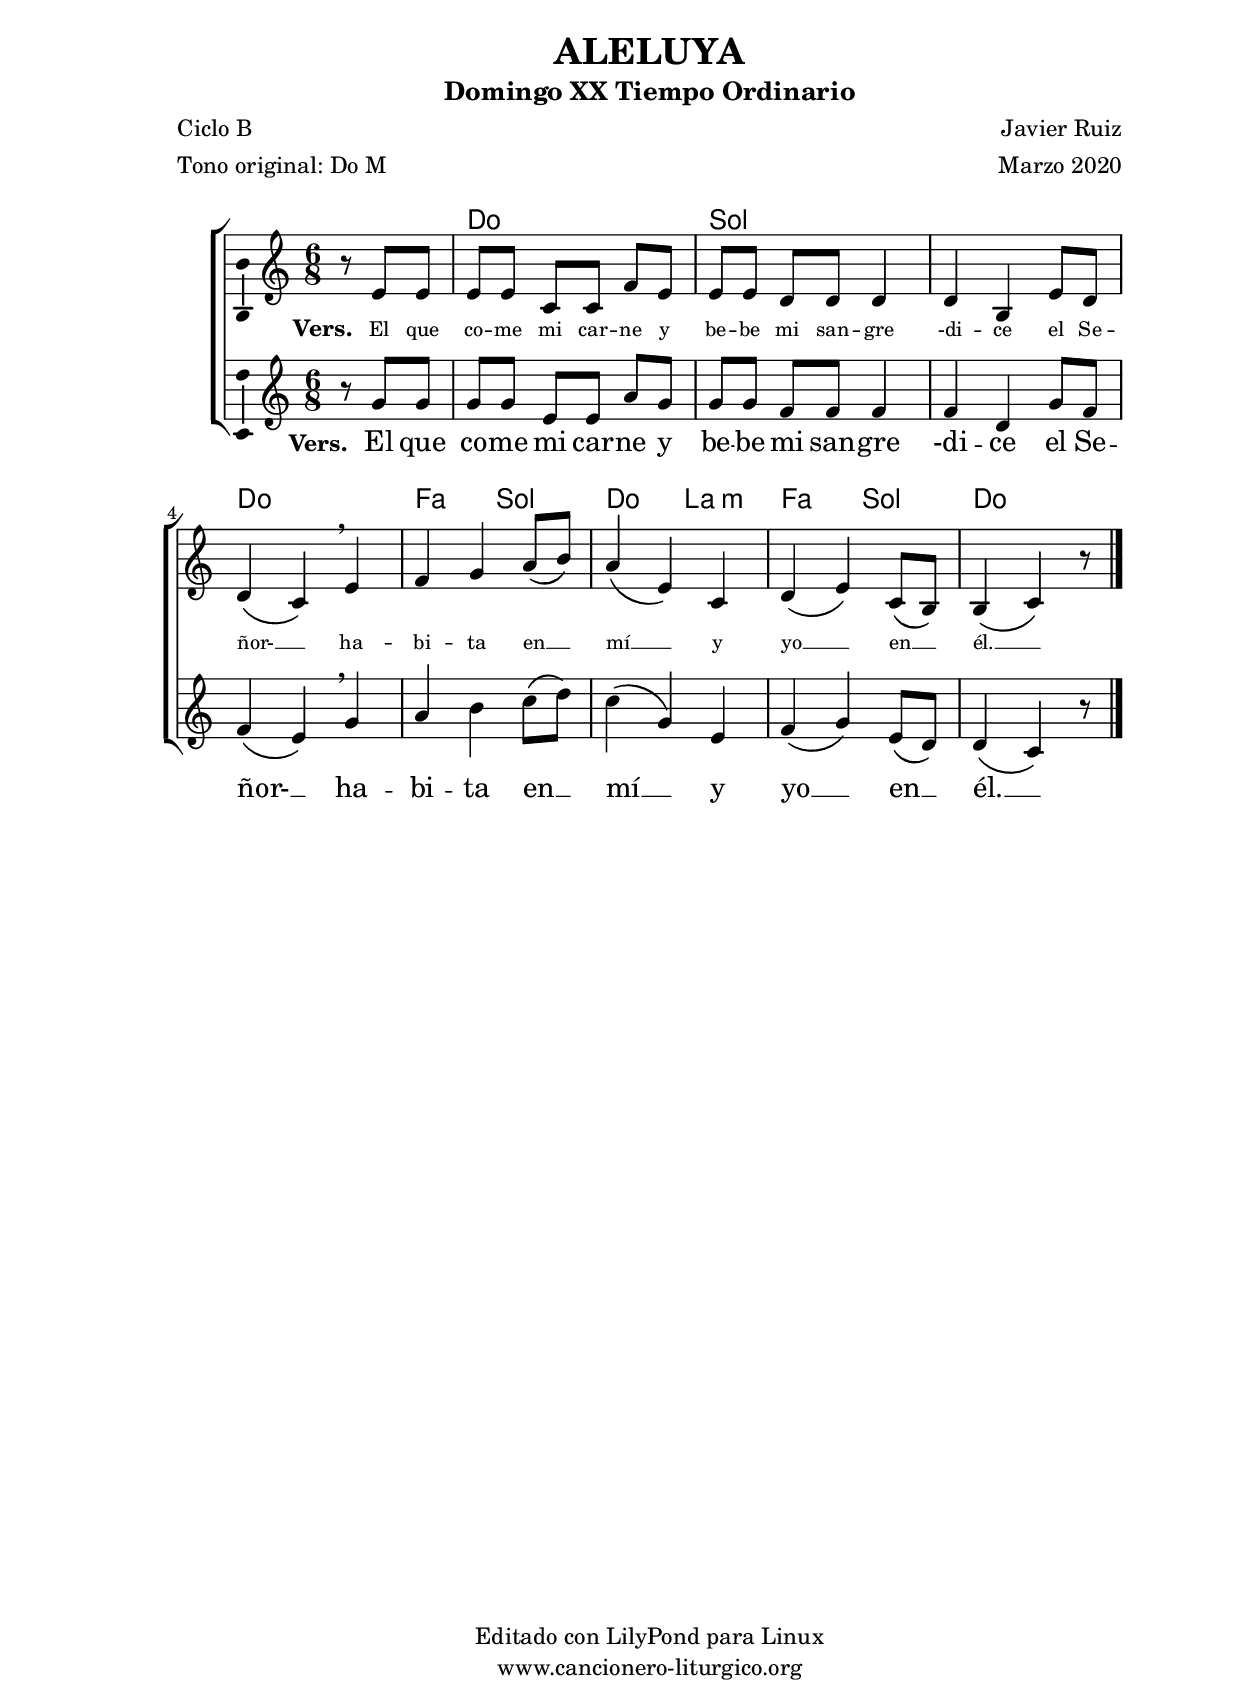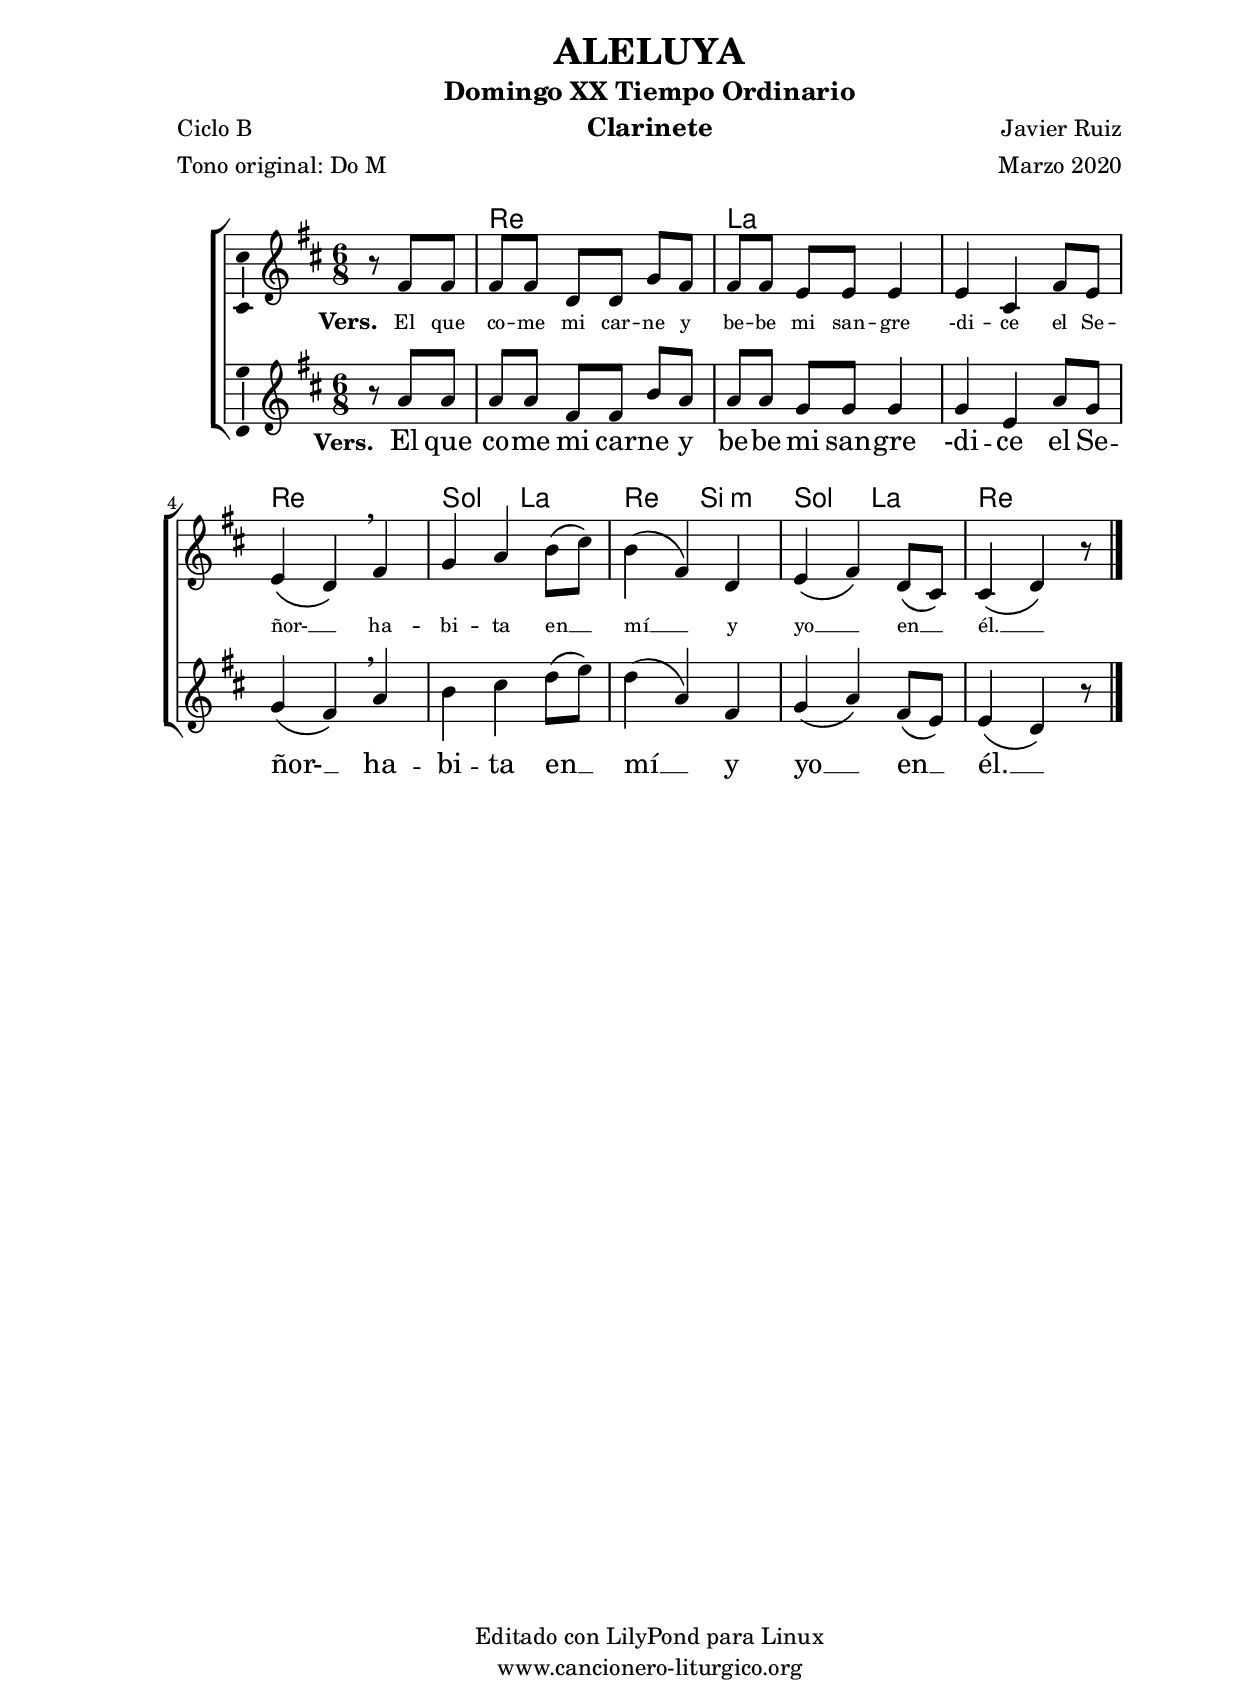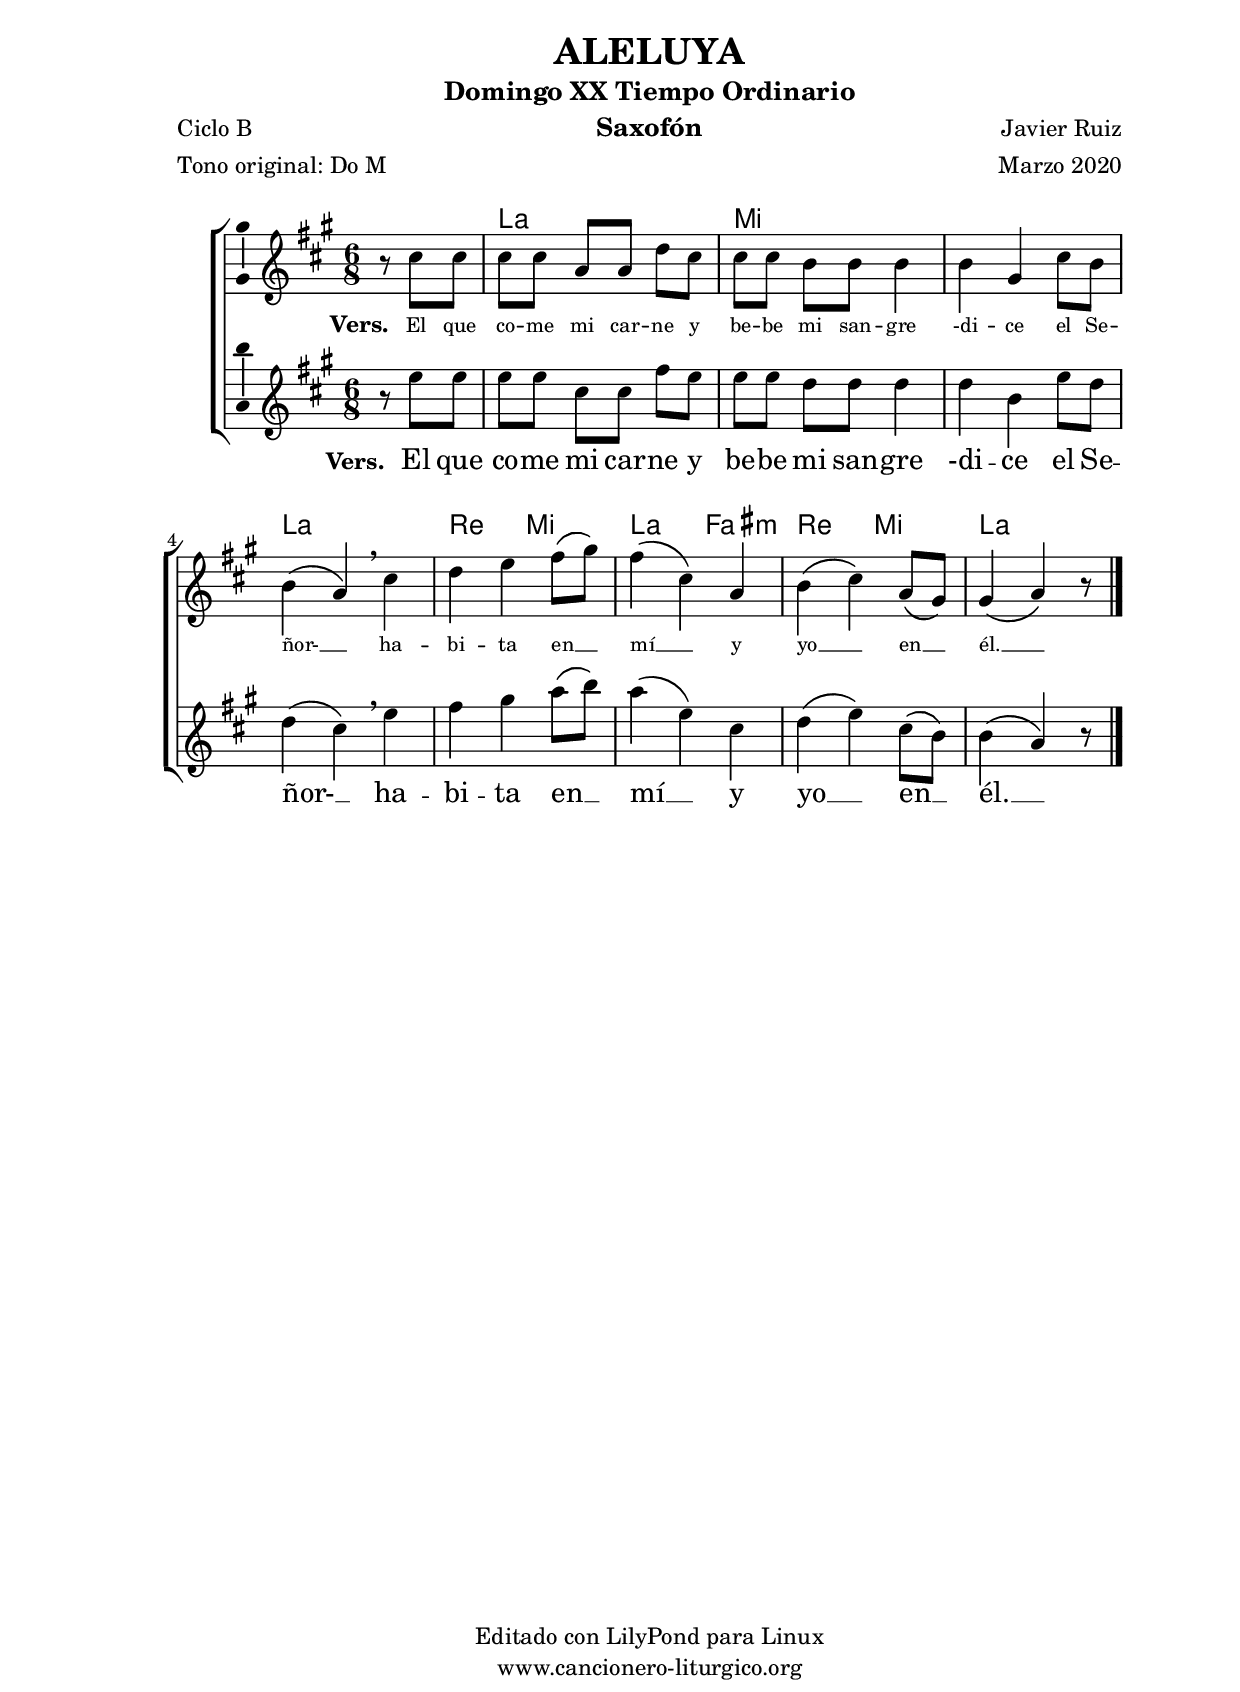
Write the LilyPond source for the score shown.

%
%para convertir .midi en .wav:
%timidity filename.midi -Ow -o finename.wav
%
%
%Para convertir de .wav a .mp3:
%lame -h -m j filename.wav
%
%
%para escuchar el midi:
%timidity nombrefichero.midi
%


%versión de lilypond para la que se ha escrito esta partitura:
\version "2.16.0"

	%Tamaño papel
	#(set-default-paper-size "a4")
	%Tamaño partitura
	#(set-global-staff-size 20)
	%No responde al pulsar sobre una nota
	#(ly:set-option 'point-and-click #f)

%parámetros del encabezamiento:
\header {
	title = "ALELUYA"
	subtitle = "Domingo XX Tiempo Ordinario"
	composer = "Javier Ruiz"
	poet = "Ciclo B"
	meter = "Tono original: Do M"
	arranger = "Marzo 2020"
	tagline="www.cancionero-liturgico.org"
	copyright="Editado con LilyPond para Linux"
	tiempo = "Ordinario"
	usos = "Aleluya"
	letra = "Aleluya. El que come mi carne y bebe mi sangre -dice el Señor- habita en mí y yo en él."
	}

%parámetros asociados al papel:
\paper  {
	oddHeaderMarkup = \markup {\fill-line { \on-the-fly #not-first-page \fromproperty #'header:title \on-the-fly #not-first-page \fromproperty #'header:composer }}
	evenHeaderMarkup = \markup {\fill-line { \fromproperty #'header:composer \fromproperty #'header:title }}
	#(set-paper-size "a4")
	print-page-number = ##f
	first-page-number = 1
	print-first-page-number = ##f
%	head-separation = 3.0 \cm
	top-margin = 1.5 \cm
%	top-margin = 2.0 \cm
%%%	bottom-margin = 0.5\cm
	bottom-margin = 0.2\cm
	left-margin = 3.0 \cm
	line-width = 16.0 \cm 
	indent = 8\mm
	interscoreline = 2.\mm
	between-system-space = 15\mm
%	para que las partituras no llenen la hoja:
	ragged-bottom = ##t
%	idem para la última hoja:
	ragged-last-bottom = ##f
%	para que las partituras llenen el ancho del papel:
	ragged-last = ##f
	after-title-space = 2.5 \cm
%page-count=2
system-count=2

	%Flexible Vertical Spacing
%	markup-markup-spacing =
%	#'((basic-distance . 15) (minimum-distance . 15) (padding . 3))
	markup-system-spacing =
	#'((basic-distance . 15) (minimum-distance . 15) (padding . 3))
	system-system-spacing =
	#'((basic-distance . 15) (minimum-distance . 15) (padding . 3))
	score-system-spacing =
	#'((basic-distance . 15) (minimum-distance . 15) (padding . 5))
%	top-system-spacing = % header
%	#'((basic-distance . 8) (minimum-distance . 0) (padding . 0))
%	top-markup-spacing =
%	#'((basic-distance . 20) (minimum-distance . 20) (padding . 0))
	last-bottom-spacing = % footer
	#'((basic-distance . 5) (minimum-distance . 5) (padding . 0))
%	score-markup-spacing =
%	#'((basic-distance . 16) (minimum-distance . 13) (padding . 0))

	}


%parámetros que afectan a toda la partitura:
global =  {
	%clave de sol (G):
	\clef G
	%armadura:
%	\transpose ees f
	\key c \major
	\tempo 4.=60
	\set Score.tempoHideNote = ##t
	}


acordes = {
	\italianChords
	\chordmode {
%	\transpose ees f
{

s4.
c4. c g g g g c c f g c a:m f g c c4

	}
	}
}


melodiatrompeta = 
%	\transpose ees f
{

	\relative c''{
	\time 6/8

\partial4.
r4.
r2.
r8 g16 a b c d4.
r2.
r8 c16 d e f g4.
r2.
r8 c,16 b a g a4.
r2.
r8 c16 d c b c4

}
	\bar "|."
	}


melodiatres = 
%	\transpose ees f
{

	\relative c'{
	\time 6/8

\partial4.
r8 e8 e
e8 e c8 [c] f8 e
e8 e d8 [d] \noBeam d4
d4 b4 e8 d
d4 \(c4\) \breathe e4
f4 g4 a8 \(b\)
a4 \(e4\) c4
d4 \(e4\) c8 \(b\)
b4 \(c4\) r8

}

	\bar "|."
	}


melodiabajo = 
%	\transpose ees f
{

	%clave de fa (F):
	\clef F

	\relative c{
	\time 6/8

\partial4.
r4.
c4 c8 c4.
g4 g8 g4.
g4 g8 g4.
c4 c8 c4.
f4 f8 g4 g8
c,4 c8 a4 a8
f'4 f8 g4 g8
c,4 c8 c4

}

	\bar "|."
	}


melodia = 
%	\transpose ees f
{

	\relative c'{
	\time 6/8

\partial4.
r8 g'8 g
g8 [g] \noBeam e [e] \noBeam a8 g
g8 [g] f [f] \noBeam f4
f4 d4 g8 f
f4 \(e4\) \breathe g4
a4 b4 c8 \(d\)
c4 \(g4\) e4
f4 \(g4\) e8 \(d\)
d4 \(c4\) r8

}

	\bar "|."
	}


texto = \lyricmode {
\set stanza =#"Vers. "
El que co -- me mi car -- ne y be -- be mi san -- gre -di -- ce el Se -- ñor- __ _
ha -- bi -- ta en __ _ mí __ _ y yo __ _ en __ _ él. __ _
	}

textotres = \lyricmode {
\override LyricText #'font-size = #-1
\set stanza =#"Vers. "
El que co -- me mi car -- ne y be -- be mi san -- gre -di -- ce el Se -- ñor- __ _
ha -- bi -- ta en __ _ mí __ _ y yo __ _ en __ _ él. __ _
	}


acordesStaff = \context ChordNames = acordesStaff <<
	\set chordChanges = ##t
	\acordes
	>>

voztrompetaStaff = \context Voice = voztrompetaStaff
<<
	\override Staff.StaffSymbol #'staff-space = #(magstep -0.35)
	\set Staff.midiInstrument = #"trumpet"
	\set Staff.midiMinimumVolume = #0.4
	\set Staff.midiMaximumVolume = #0.6
	\global
	\melodiatrompeta
	>>

voztresStaff = \context Voice = voztresStaff
\with {\consists "Ambitus_engraver"}
<<
%	\override Staff.StaffSymbol #'staff-space = #(magstep -0.35)
	\set Staff.midiInstrument = #"violin"
	\set Staff.midiMinimumVolume = #0.6
	\set Staff.midiMaximumVolume = #0.8
	\global
	\relative c' \melodiatres
	>>

vozStaff = \context Voice = vozStaff
\with {\consists "Ambitus_engraver"}
<<
%	\set Staff.instrumentName = ""
%	\set Staff.shortInstrumentName = ""
%	\set Staff.midiInstrument = #"clarinet"
%	\set Staff.midiInstrument = #"cello"
	\set Staff.midiInstrument = #"flute"
%	\set Staff.midiInstrument = #"electric guitar (jazz)"
%	\set Staff.midiInstrument = #"english horn"
%	\set Staff.midiInstrument = #"violin"
%	\set Staff.midiInstrument = #"glockenspiel"
	\set Staff.midiMinimumVolume = #0.8
	\set Staff.midiMaximumVolume = #1.0
	\global
	\melodia
	>>

vozbajoStaff = \context Voice = vozbajoStaff
<<
	\override Staff.StaffSymbol #'staff-space = #(magstep -0.35)
	\set Staff.midiInstrument = #"english horn"
	\set Staff.midiMinimumVolume = #0.6
	\set Staff.midiMaximumVolume = #0.8
	\global
	\melodiabajo
	>>

textoStaff = \context Lyrics = textoStaff <<
	\lyricsto vozStaff \texto
	>>

textotresStaff = \context Lyrics = textotresStaff <<
	\lyricsto voztresStaff \textotres
	>>


\book {
	\score {
		<<
		\context ChoirStaff {
%			\override StaffGroup.SystemStartBracket #'collapse-height = #1
%			\override Score.SystemStartBar #'collapse-height = #1
			<<
			\acordesStaff
%			\voztrompetaStaff
			\voztresStaff
			\textotresStaff
			\vozStaff
			\textoStaff
%			\vozbajoStaff
			>>
			}
		>>
		\layout {
	    		\context {
				\Lyrics
				\override LyricText #'font-size = #2
				}
	   		 \context {
				\Score
				\override StaffSymbol #'staff-space = #(magstep +3)
				}
			}
		}
	\score {
		\unfoldRepeats
		<<
		\context ChoirStaff {
			<<
			\acordesStaff
			\voztrompetaStaff
			\voztresStaff
			\vozStaff
			\vozbajoStaff
			>>
			}
		>>
		\midi {
	  		\context {
	  			\Score
				tempoWholesPerMinute = #(ly:make-moment 70 4)
				}
			}
		}
	}


%Partitura para clarinete
#(define output-suffix "C")
\book {
	\header{
		instrument = "Clarinete"
		}
	\score {
		<<
		\context ChoirStaff {
%			\override StaffGroup.SystemStartBracket #'collapse-height = #1
%			\override Score.SystemStartBar #'collapse-height = #1
\transpose c d
			<<
			\acordesStaff
%			\voztrompetaStaff
			\voztresStaff
			\textotresStaff
			\vozStaff
			\textoStaff
%			\vozbajoStaff
			>>
			}
		>>
		\layout {
	    		\context {
				\Lyrics
				\override LyricText #'font-size = #2
				}
	   		 \context {
				\Score
				\override StaffSymbol #'staff-space = #(magstep +3)
				}
			}
		}
	}


%Partitura para saxofón
#(define output-suffix "S")
\book {
	\header{
		instrument = "Saxofón"
		}
	\score {
		<<
		\context ChoirStaff {
%			\override StaffGroup.SystemStartBracket #'collapse-height = #1
%			\override Score.SystemStartBar #'collapse-height = #1
\transpose c a
			<<
			\acordesStaff
%			\voztrompetaStaff
			\voztresStaff
			\textotresStaff
			\vozStaff
			\textoStaff
%			\vozbajoStaff
			>>
			}
		>>
		\layout {
	    		\context {
				\Lyrics
				\override LyricText #'font-size = #2
				}
	   		 \context {
				\Score
				\override StaffSymbol #'staff-space = #(magstep +3)
				}
			}
		}
	}


